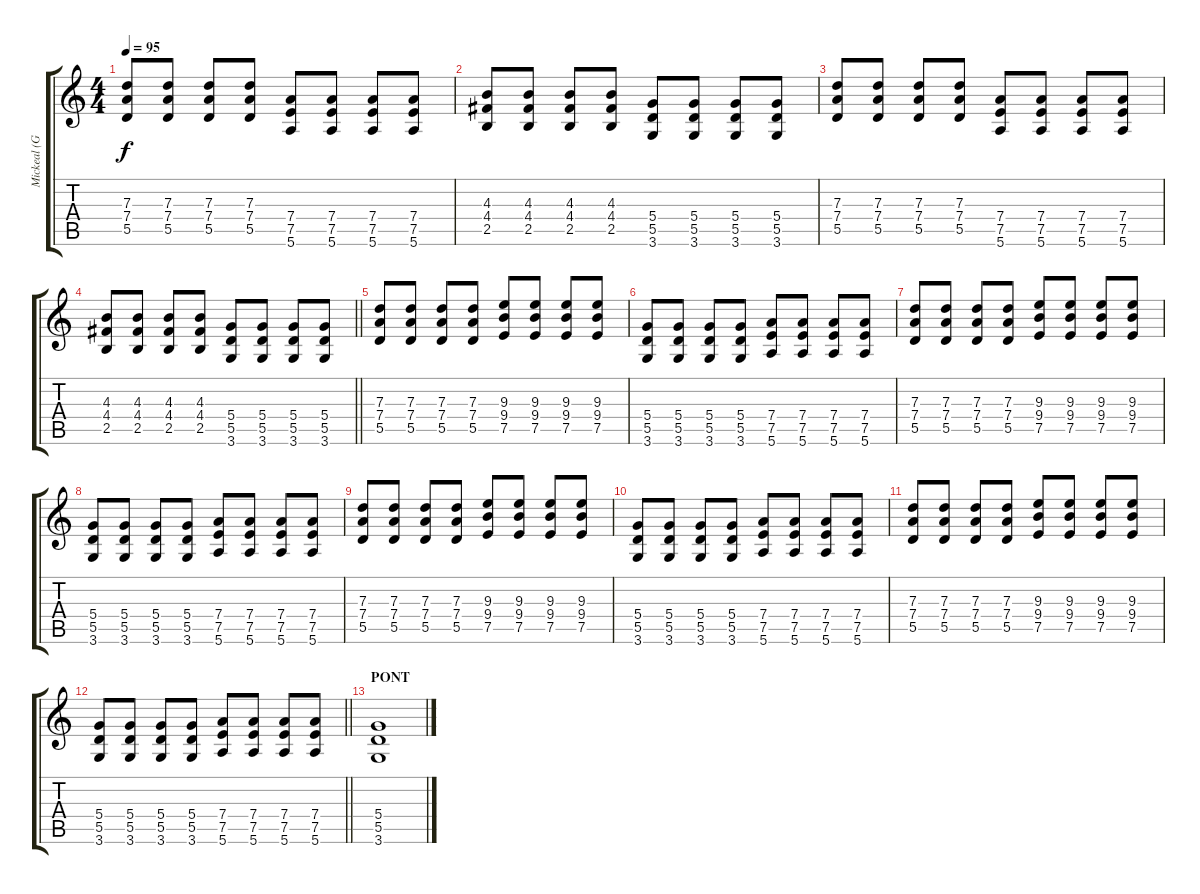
\track ("Mickeal (Guitar_01)" "Mickeal (G") {instrument overdrivenguitar}
\staff {score tabs}
\tuning (E4 B3 G3 D3 A2 E2) {hide}
\ts (4 4)
\tempo 95
\clef g2
\ks c
(7.3 7.4 5.5).8{dy f} (7.3 7.4 5.5).8 (7.3 7.4 5.5).8 (7.3 7.4 5.5).8 (7.4 7.5 5.6).8 (7.4 7.5 5.6).8 (7.4 7.5 5.6).8 (7.4 7.5 5.6).8 |
(4.3 4.4 2.5).8 (4.3 4.4 2.5).8 (4.3 4.4 2.5).8 (4.3 4.4 2.5).8 (5.4 5.5 3.6).8 (5.4 5.5 3.6).8 (5.4 5.5 3.6).8 (5.4 5.5 3.6).8 |
(7.3 7.4 5.5).8 (7.3 7.4 5.5).8 (7.3 7.4 5.5).8 (7.3 7.4 5.5).8 (7.4 7.5 5.6).8 (7.4 7.5 5.6).8 (7.4 7.5 5.6).8 (7.4 7.5 5.6).8 |
\barLineRight lightlight
(4.3 4.4 2.5).8 (4.3 4.4 2.5).8 (4.3 4.4 2.5).8 (4.3 4.4 2.5).8 (5.4 5.5 3.6).8 (5.4 5.5 3.6).8 (5.4 5.5 3.6).8 (5.4 5.5 3.6).8 |
(7.3 7.4 5.5).8 (7.3 7.4 5.5).8 (7.3 7.4 5.5).8 (7.3 7.4 5.5).8 (9.3 9.4 7.5).8 (9.3 9.4 7.5).8 (9.3 9.4 7.5).8 (9.3 9.4 7.5).8 |
(5.4 5.5 3.6).8 (5.4 5.5 3.6).8 (5.4 5.5 3.6).8 (5.4 5.5 3.6).8 (7.4 7.5 5.6).8 (7.4 7.5 5.6).8 (7.4 7.5 5.6).8 (7.4 7.5 5.6).8 |
(7.3 7.4 5.5).8 (7.3 7.4 5.5).8 (7.3 7.4 5.5).8 (7.3 7.4 5.5).8 (9.3 9.4 7.5).8 (9.3 9.4 7.5).8 (9.3 9.4 7.5).8 (9.3 9.4 7.5).8 |
(5.4 5.5 3.6).8 (5.4 5.5 3.6).8 (5.4 5.5 3.6).8 (5.4 5.5 3.6).8 (7.4 7.5 5.6).8 (7.4 7.5 5.6).8 (7.4 7.5 5.6).8 (7.4 7.5 5.6).8 |
(7.3 7.4 5.5).8 (7.3 7.4 5.5).8 (7.3 7.4 5.5).8 (7.3 7.4 5.5).8 (9.3 9.4 7.5).8 (9.3 9.4 7.5).8 (9.3 9.4 7.5).8 (9.3 9.4 7.5).8 |
(5.4 5.5 3.6).8 (5.4 5.5 3.6).8 (5.4 5.5 3.6).8 (5.4 5.5 3.6).8 (7.4 7.5 5.6).8 (7.4 7.5 5.6).8 (7.4 7.5 5.6).8 (7.4 7.5 5.6).8 |
(7.3 7.4 5.5).8 (7.3 7.4 5.5).8 (7.3 7.4 5.5).8 (7.3 7.4 5.5).8 (9.3 9.4 7.5).8 (9.3 9.4 7.5).8 (9.3 9.4 7.5).8 (9.3 9.4 7.5).8 |
\barLineRight lightlight
(5.4 5.5 3.6).8 (5.4 5.5 3.6).8 (5.4 5.5 3.6).8 (5.4 5.5 3.6).8 (7.4 7.5 5.6).8 (7.4 7.5 5.6).8 (7.4 7.5 5.6).8 (7.4 7.5 5.6).8 |
\section ("" "PONT")
(5.4 5.5 3.6).1
